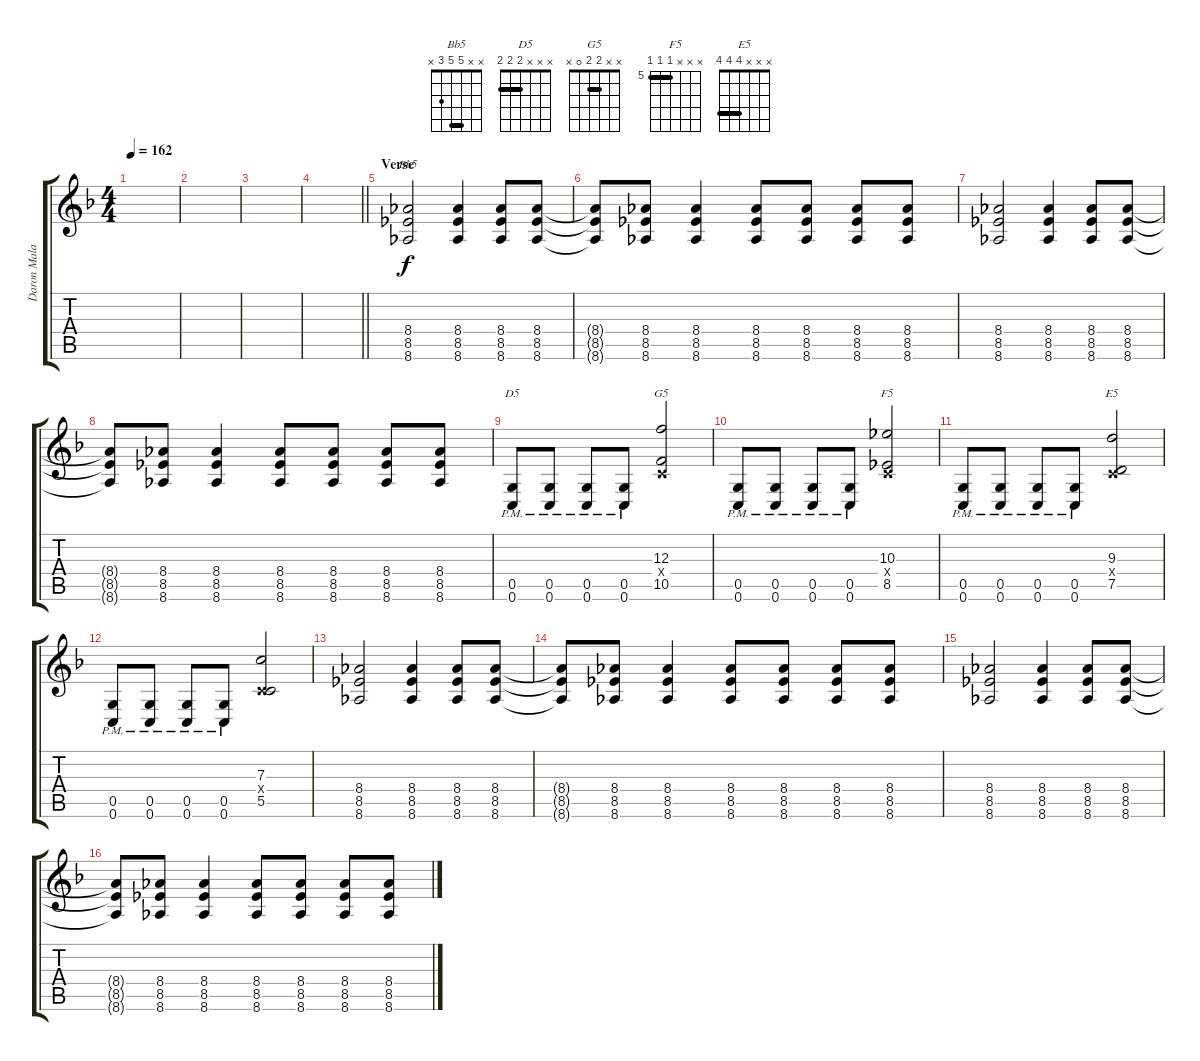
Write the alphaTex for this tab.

\track ("Daron Malakian Gtr. 2" "Daron Mala") {instrument distortionguitar}
\staff {score tabs}
\tuning (D4 A3 F3 C3 G2 C2) {hide}
\chord ("Bb5" x x 5 5 3 x) {barre 5}
\chord ("D5" x x x 2 2 2) {barre 2}
\chord ("G5" x x 2 2 0 x) {barre 2}
\chord ("F5" x x x 5 5 5) {firstfret 5 barre 5}
\chord ("E5" x x x 4 4 4) {barre 4}
\ts (4 4)
\tempo 162
\clef g2
\ks dminor
|
|
|
\barLineRight lightlight
|
\section ("" "Verse")
(8.4 8.5 8.6).2{ch "Bb5"} (8.4 8.5 8.6).4 (8.4 8.5 8.6).8 (8.4 8.5 8.6).8 |
(8.4{t} 8.5{t} 8.6{t}).8 (8.4 8.5 8.6).8 (8.4 8.5 8.6).4 (8.4 8.5 8.6).8 (8.4 8.5 8.6).8 (8.4 8.5 8.6).8 (8.4 8.5 8.6).8 |
(8.4 8.5 8.6).2 (8.4 8.5 8.6).4 (8.4 8.5 8.6).8 (8.4 8.5 8.6).8 |
(8.4{t} 8.5{t} 8.6{t}).8 (8.4 8.5 8.6).8 (8.4 8.5 8.6).4 (8.4 8.5 8.6).8 (8.4 8.5 8.6).8 (8.4 8.5 8.6).8 (8.4 8.5 8.6).8 |
(0.5{pm} 0.6{pm}).8{ch "D5"} (0.5{pm} 0.6{pm}).8 (0.5{pm} 0.6{pm}).8 (0.5{pm} 0.6{pm}).8 (12.3 0.4{x} 10.5).2{ch "G5"} |
(0.5{pm} 0.6{pm}).8 (0.5{pm} 0.6{pm}).8 (0.5{pm} 0.6{pm}).8 (0.5{pm} 0.6{pm}).8 (10.3 0.4{x} 8.5).2{ch "F5"} |
(0.5{pm} 0.6{pm}).8 (0.5{pm} 0.6{pm}).8 (0.5{pm} 0.6{pm}).8 (0.5{pm} 0.6{pm}).8 (9.3 0.4{x} 7.5).2{ch "E5"} |
(0.5{pm} 0.6{pm}).8 (0.5{pm} 0.6{pm}).8 (0.5{pm} 0.6{pm}).8 (0.5{pm} 0.6{pm}).8 (7.3 0.4{x} 5.5).2 |
(8.4 8.5 8.6).2 (8.4 8.5 8.6).4 (8.4 8.5 8.6).8 (8.4 8.5 8.6).8 |
(8.4{t} 8.5{t} 8.6{t}).8 (8.4 8.5 8.6).8 (8.4 8.5 8.6).4 (8.4 8.5 8.6).8 (8.4 8.5 8.6).8 (8.4 8.5 8.6).8 (8.4 8.5 8.6).8 |
(8.4 8.5 8.6).2 (8.4 8.5 8.6).4 (8.4 8.5 8.6).8 (8.4 8.5 8.6).8 |
(8.4{t} 8.5{t} 8.6{t}).8 (8.4 8.5 8.6).8 (8.4 8.5 8.6).4 (8.4 8.5 8.6).8 (8.4 8.5 8.6).8 (8.4 8.5 8.6).8 (8.4 8.5 8.6).8
